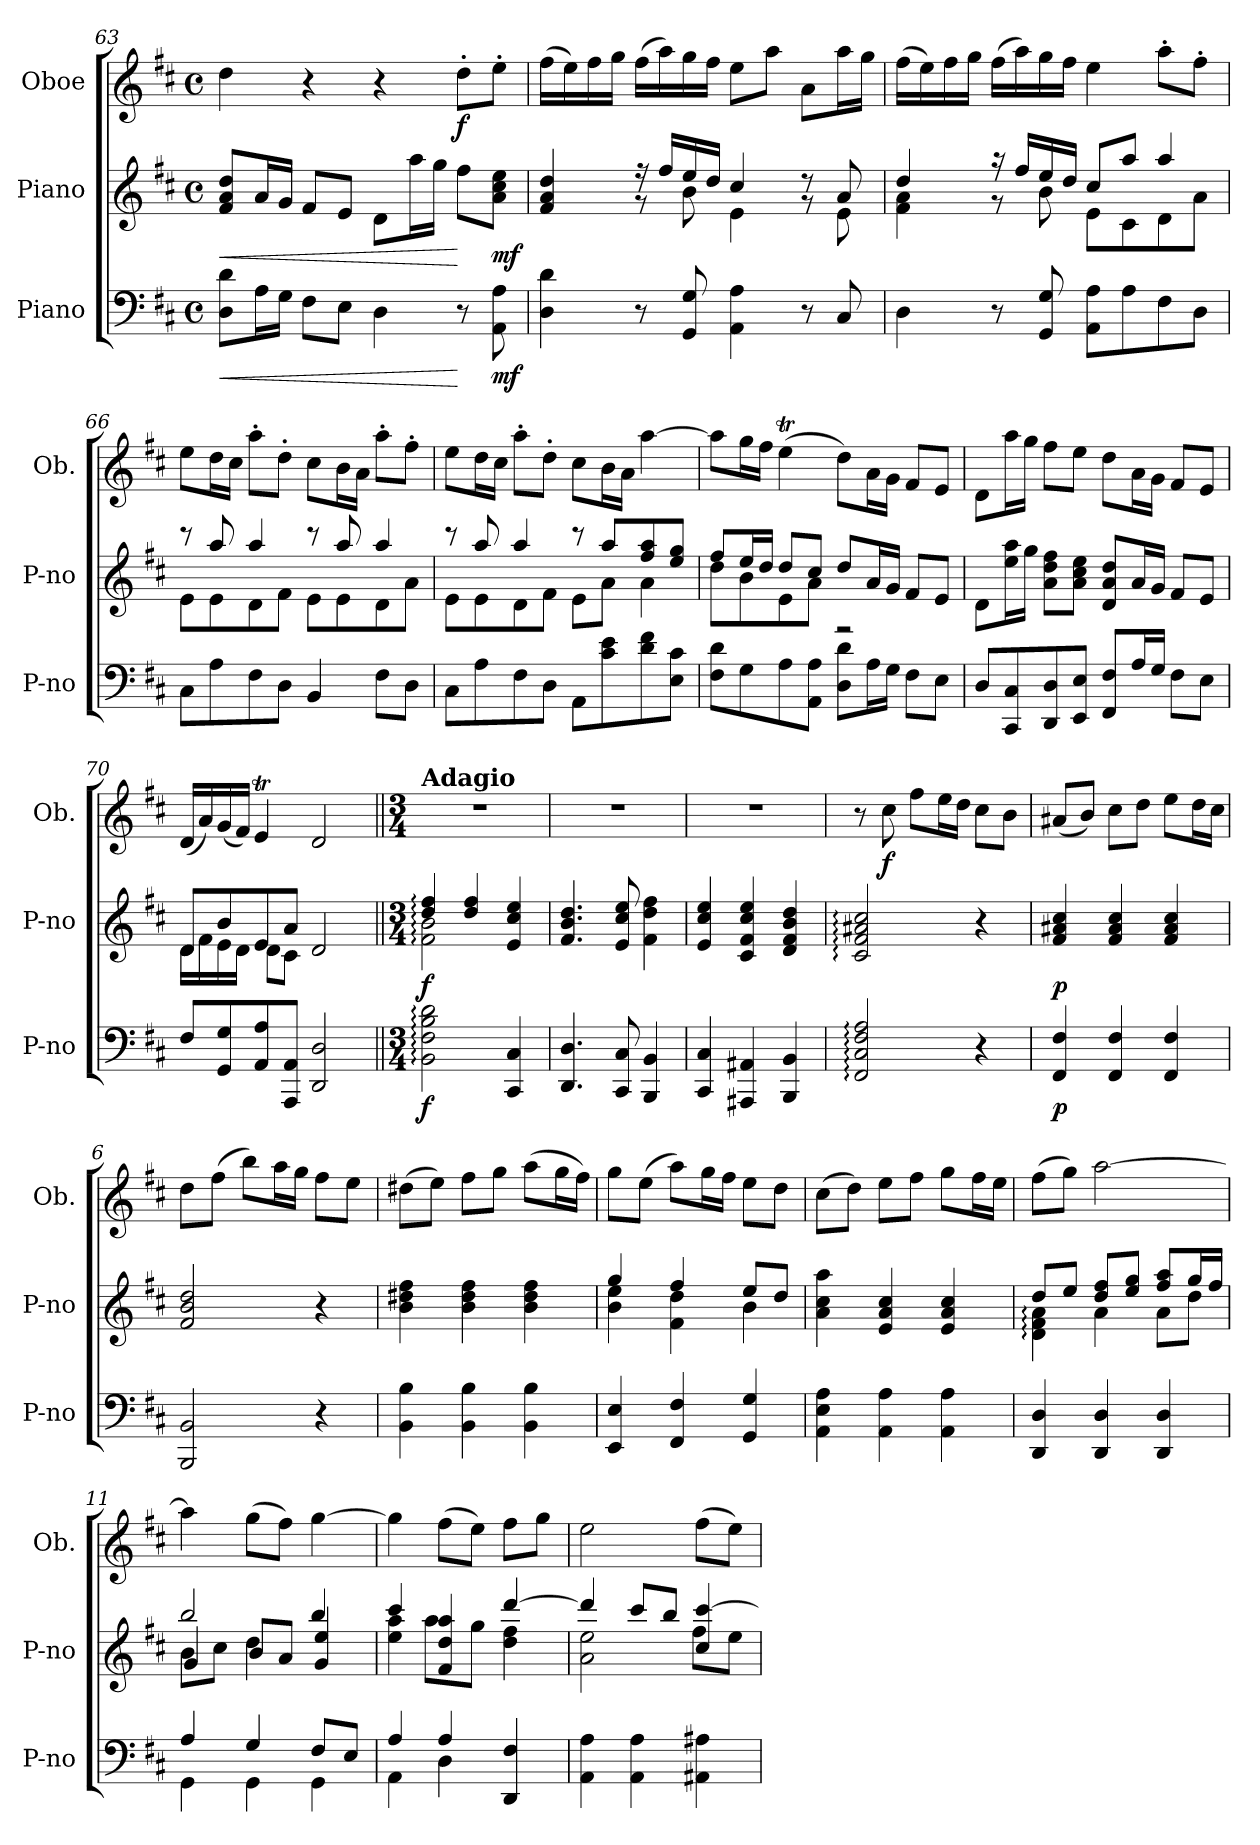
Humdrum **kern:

**kern	**dynam	**kern	**dynam	**kern	**dynam
*part3	*part3	*part2	*part2	*part1	*part1
*staff3	*staff3	*staff2	*staff2	*staff1	*staff1
*I"Piano	*	*I"Piano	*	*I"Oboe	*
*I'P-no	*	*I'P-no	*	*I'Ob.	*
!!LO:PB:g=z
*clefF4	*	*clefG2	*	*clefG2	*
*k[f#c#]	*	*k[f#c#]	*	*k[f#c#]	*
*M4/4	*	*M4/4	*	*M4/4	*
*met(c)	*	*met(c)	*	*met(c)	*
=63	=63	=63	=63	=63	=63
!	!LO:HP:b	!	!LO:HP:b	!	!
8D\ 8d\L	<	8f#/ 8a/ 8dd/L	<	4dd\	.
16A\L	.	16a/L	.	.	.
16G\JJ	.	16g/JJ	.	.	.
8F#\L	.	8f#/L	.	4r	.
8E\J	.	8e/J	.	.	.
4D\	.	8d\L	.	4r	.
.	.	16aa\L	.	.	.
.	.	16gg\JJ	.	.	.
!	!	!	!	!	!LO:DY:b
8r	[	8ff#\L	[	8dd'\L	f
!	!LO:DY:b	!	!LO:DY:b	!	!
8AA\ 8A\	mf	8a\ 8cc#\ 8ee\J	mf	8ee'\J	.
=64	=64	=64	=64	=64	=64
*	*	*^	*	*	*
4D\ 4d\	.	4f#/ 4a/ 4dd/	4ryy	.	(>16ff#\LL	.
.	.	.	.	.	16ee\)	.
.	.	.	.	.	16ff#\	.
.	.	.	.	.	16gg\JJ	.
8r	.	16r	8rg	.	(>16ff#\LL	.
.	.	16ff#/LL	.	.	16aa\)	.
8GG/ 8G/	.	16ee/	8b\	.	16gg\	.
.	.	16dd/JJ	.	.	16ff#\JJ	.
4AA\ 4A\	.	4cc#/	4e\	.	8ee\L	.
.	.	.	.	.	8aa\J	.
8r	.	8r	8rg	.	8a\L	.
8C#/	.	8a/	8e\	.	16aa\L	.
.	.	.	.	.	16gg\JJ	.
=65	=65	=65	=65	=65	=65	=65
4D\	.	4dd/	4f#\ 4a\	.	(>16ff#\LL	.
.	.	.	.	.	16ee\)	.
.	.	.	.	.	16ff#\	.
.	.	.	.	.	16gg\JJ	.
8r	.	16r	8rg	.	(>16ff#\LL	.
.	.	16ff#/LL	.	.	16aa\)	.
8GG/ 8G/	.	16ee/	8b\	.	16gg\	.
.	.	16dd/JJ	.	.	16ff#\JJ	.
8AA\ 8A\L	.	8cc#/L	8e\L	.	4ee\	.
8A\	.	8aa/J	8c#\	.	.	.
8F#\	.	4aa/	8d\	.	8aa'\L	.
8D\J	.	.	8a\J	.	8ff#'\J	.
=66	=66	=66	=66	=66	=66	=66
8C#\L	.	8r	8e\L	.	8ee\L	.
8A\	.	8aa/	8e\	.	16dd\L	.
.	.	.	.	.	16cc#\JJ	.
8F#\	.	4aa/	8d\	.	8aa'\L	.
8D\J	.	.	8f#\J	.	8dd'\J	.
4BB/	.	8r	8e\L	.	8cc#\L	.
.	.	8aa/	8e\	.	16b\L	.
.	.	.	.	.	16a\JJ	.
8F#\L	.	4aa/	8d\	.	8aa'\L	.
8D\J	.	.	8a\J	.	8ff#'\J	.
!!LO:LB:g=z
=67	=67	=67	=67	=67	=67	=67
8C#\L	.	8r	8e\L	.	8ee\L	.
8A\	.	8aa/	8e\	.	16dd\L	.
.	.	.	.	.	16cc#\JJ	.
8F#\	.	4aa/	8d\	.	8aa'\L	.
8D\J	.	.	8f#\J	.	8dd'\J	.
8AA\L	.	8r	8e\L	.	8cc#\L	.
8c#\ 8e\	.	8aa/L	8a\J	.	16b\L	.
.	.	.	.	.	16a\JJ	.
8d\ 8f#\	.	8ff#/ 8aa/	4a\	.	[4aa\	.
8E\ 8c#\J	.	8ee/ 8gg/J	.	.	.	.
=68	=68	=68	=68	=68	=68	=68
8F#\ 8d\L	.	8ff#/L	8dd\L	.	8aa\L]	.
8G\	.	16ee/L	8b\	.	16gg\L	.
.	.	16dd/JJ	.	.	16ff#\JJ	.
8A\	.	8dd/L	8e\	.	(>4eeT\	.
8AA\ 8A\J	.	8cc#/J	8a\J	.	.	.
8D\ 8d\L	.	8dd/L	2r	.	8dd\L)	.
16A\L	.	16a/L	.	.	16a\L	.
16G\JJ	.	16g/JJ	.	.	16g\JJ	.
8F#\L	.	8f#/L	.	.	8f#/L	.
8E\J	.	8e/J	.	.	8e/J	.
*	*	*v	*v	*	*	*
=69	=69	=69	=69	=69	=69
8D/L	.	8d\L	.	8d\L	.
8CC#/ 8C#/	.	16ee\ 16aa\L	.	16aa\L	.
.	.	16gg\JJ	.	16gg\JJ	.
8DD/ 8D/	.	8a\ 8dd\ 8ff#\L	.	8ff#\L	.
8EE/ 8E/J	.	8a\ 8cc#\ 8ee\J	.	8ee\J	.
8FF#/ 8F#/L	.	8d/ 8a/ 8dd/L	.	8dd\L	.
16A/L	.	16a/L	.	16a\L	.
16G/JJ	.	16g/JJ	.	16g\JJ	.
8F#\L	.	8f#/L	.	8f#/L	.
8E\J	.	8e/J	.	8e/J	.
=70	=70	=70	=70	=70	=70
*	*	*^	*	*	*
8F#/L	.	8d/L	16d\LL	.	(<16d/LL	.
.	.	.	16f#\	.	16a/)	.
8GG/ 8G/	.	8b/	16e\	.	(<16g/	.
.	.	.	16d\JJ	.	16f#/JJ)	.
8AA/ 8A/	.	8e/	8d\L	.	4eT/	.
8AAA/ 8AA/J	.	8a/J	8c#\J	.	.	.
2DD/ 2D/	.	2d/	2ryy	.	2d/	.
!!LO:LB:g=z
=1||	=1||	=1||	=1||	=1||	=1||	=1||
*M3/4	*	*M3/4	*	*	*M3/4	*
!	!	!	!	!	!LO:TX:a:B:t=Adagio	!
!	!LO:DY:b	!	!	!LO:DY:b	!	!
2BB\: 2F#\: 2B\: 2d\:	f	4dd/: 4ff#/:	2f#\: 2b\:	f	2.r	.
.	.	4dd/ 4ff#/	.	.	.	.
4CC#/ 4C#/	.	4e/ 4cc#/ 4ee/	4ryy	.	.	.
*	*	*v	*v	*	*	*
=2	=2	=2	=2	=2	=2
4.DD/ 4.D/	.	4.f#/ 4.b/ 4.dd/	.	2.r	.
8CC#/ 8C#/	.	8e/ 8cc#/ 8ee/	.	.	.
4BBB/ 4BB/	.	4f#\ 4dd\ 4ff#\	.	.	.
=3	=3	=3	=3	=3	=3
4CC#/ 4C#/	.	4e/ 4cc#/ 4ee/	.	2.r	.
4AAA#X/ 4AA#X/	.	4c#/ 4f#/ 4cc#/ 4ee/	.	.	.
4BBB/ 4BB/	.	4d/ 4f#/ 4b/ 4dd/	.	.	.
=4	=4	=4	=4	=4	=4
2FF#/: 2C#/: 2F#/: 2A/:	.	2c#/: 2f#/: 2a#X/: 2cc#/:	.	8r	.
!	!	!	!	!	!LO:DY:b
.	.	.	.	8cc#\	f
.	.	.	.	8ff#\L	.
.	.	.	.	16ee\L	.
.	.	.	.	16dd\JJ	.
4r	.	4r	.	8cc#\L	.
.	.	.	.	8b\J	.
=5	=5	=5	=5	=5	=5
!	!LO:DY:b	!	!LO:DY:b	!	!
4FF#/ 4F#/	p	4f#/ 4a#X/ 4cc#/	p	(<8a#X/L	.
.	.	.	.	8b/J)	.
4FF#/ 4F#/	.	4f#/ 4a#/ 4cc#/	.	8cc#\L	.
.	.	.	.	8dd\J	.
4FF#/ 4F#/	.	4f#/ 4a#/ 4cc#/	.	8ee\L	.
.	.	.	.	16dd\L	.
.	.	.	.	16cc#\JJ	.
=6	=6	=6	=6	=6	=6
2BBB/ 2BB/	.	2f#/ 2b/ 2dd/	.	8dd\L	.
.	.	.	.	(>8ff#\J	.
.	.	.	.	8bb\L)	.
.	.	.	.	16aa\L	.
.	.	.	.	16gg\JJ	.
4r	.	4r	.	8ff#\L	.
.	.	.	.	8ee\J	.
=7	=7	=7	=7	=7	=7
4BB\ 4B\	.	4b\ 4dd#X\ 4ff#\	.	(>8dd#X\L	.
.	.	.	.	8ee\J)	.
4BB\ 4B\	.	4b\ 4dd#\ 4ff#\	.	8ff#\L	.
.	.	.	.	8gg\J	.
4BB\ 4B\	.	4b\ 4dd#\ 4ff#\	.	(>8aa\L	.
.	.	.	.	16gg\L	.
.	.	.	.	16ff#\JJ)	.
!!LO:LB:g=z
=8	=8	=8	=8	=8	=8
*	*	*^	*	*	*
4EE/ 4E/	.	4gg/	4b\ 4ee\	.	8gg\L	.
.	.	.	.	.	(>8ee\J	.
4FF#/ 4F#/	.	4ff#/	4f#\ 4dd\	.	8aa\L)	.
.	.	.	.	.	16gg\L	.
.	.	.	.	.	16ff#\JJ	.
4GG/ 4G/	.	8ee/L	4b\	.	8ee\L	.
.	.	8dd/J	.	.	8dd\J	.
*	*	*v	*v	*	*	*
=9	=9	=9	=9	=9	=9
4AA\ 4E\ 4A\	.	4a\ 4cc#\ 4aa\	.	(>8cc#\L	.
.	.	.	.	8dd\J)	.
4AA\ 4A\	.	4e/ 4a/ 4cc#/	.	8ee\L	.
.	.	.	.	8ff#\J	.
4AA\ 4A\	.	4e/ 4a/ 4cc#/	.	8gg\L	.
.	.	.	.	16ff#\L	.
.	.	.	.	16ee\JJ	.
=10	=10	=10	=10	=10	=10
*	*	*^	*	*	*
4DD/ 4D/	.	8dd/L	4d\: 4f#\: 4a\:	.	(>8ff#\L	.
.	.	8ee/J	.	.	8gg\J)	.
4DD/ 4D/	.	8dd/ 8ff#/L	4a\	.	[2aa\	.
.	.	8ee/ 8gg/J	.	.	.	.
4DD/ 4D/	.	8ff#/ 8aa/L	8a\L	.	.	.
.	.	16gg/L	8dd\J	.	.	.
.	.	16ff#/JJ	.	.	.	.
=11	=11	=11	=11	=11	=11	=11
*^	*	*	*^	*	*	*
4A:/	4GG\	.	2bb/	8b:\L	4g/	.	4aa\]	.
.	.	.	.	8cc#\J	.	.	.	.
4G/	4GG\	.	.	4dd\	8b/L	.	(>8gg\L	.
.	.	.	.	.	8a/J	.	8ff#\J)	.
8F#/L	4GG\	.	4bb/	4ryy	4g/ 4ee/	.	[4gg\	.
8E/J	.	.	.	.	.	.	.	.
*	*	*	*	*v	*v	*	*	*
=12	=12	=12	=12	=12	=12	=12	=12
4A/	4AA\	.	4ccc#/	4ee\ 4aa\	.	4gg\]	.
4A/	4D\	.	4f#/ 4dd/ 4aa/	8aa\L	.	(>8ff#\L	.
.	.	.	.	8gg\J	.	8ee\J)	.
4DD/ 4F#/	4ryy	.	[4ddd/	4dd\ 4ff#\	.	8ff#\L	.
.	.	.	.	.	.	8gg\J	.
*v	*v	*	*	*	*	*	*
=13	=13	=13	=13	=13	=13	=13
4AA\ 4A\	.	4ddd/]	2a\ 2ee\	.	2ee\	.
4AA\ 4A\	.	8ccc#/L	.	.	.	.
.	.	8bb/J	.	.	.	.
4AA#X\ 4A#X\	.	4cc#/ [4ccc#/	8ff#\L	.	(>8ff#\L	.
.	.	.	8ee\J	.	8ee\J)	.
*	*	*v	*v	*	*	*
=	=	=	=	=	=
*-	*-	*-	*-	*-	*-
